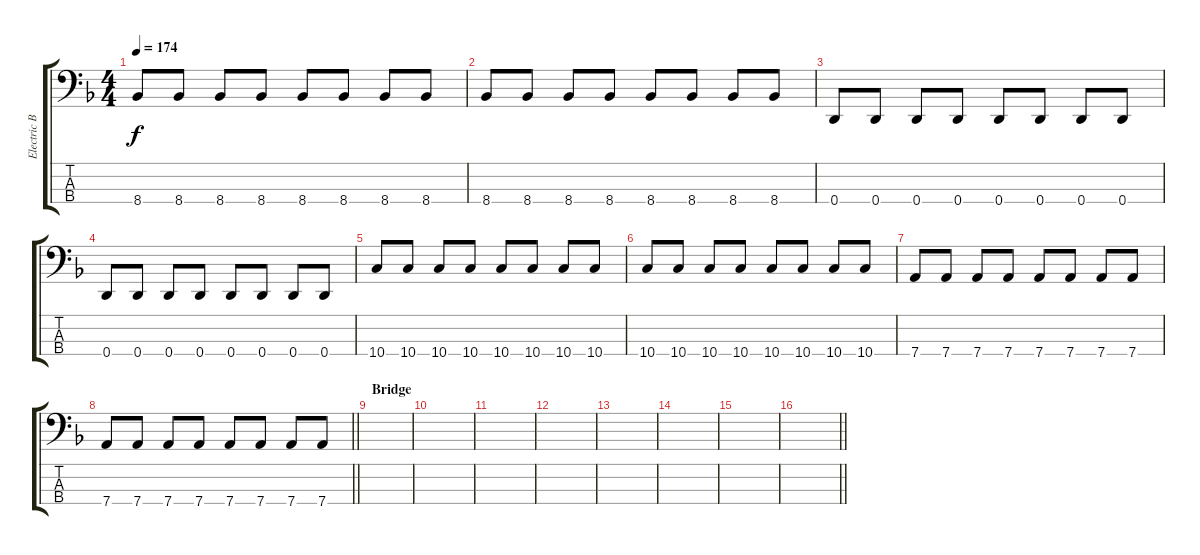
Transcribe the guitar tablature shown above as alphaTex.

\track ("Electric Bass" "Electric B") {instrument electricbasspick}
\staff {score tabs}
\tuning (G2 D2 A1 D1) {hide}
\ts (4 4)
\tempo 174
\clef f4
\ks dminor
8.4.8{dy f} 8.4.8 8.4.8 8.4.8 8.4.8 8.4.8 8.4.8 8.4.8 |
8.4.8 8.4.8 8.4.8 8.4.8 8.4.8 8.4.8 8.4.8 8.4.8 |
0.4.8 0.4.8 0.4.8 0.4.8 0.4.8 0.4.8 0.4.8 0.4.8 |
0.4.8 0.4.8 0.4.8 0.4.8 0.4.8 0.4.8 0.4.8 0.4.8 |
10.4.8 10.4.8 10.4.8 10.4.8 10.4.8 10.4.8 10.4.8 10.4.8 |
10.4.8 10.4.8 10.4.8 10.4.8 10.4.8 10.4.8 10.4.8 10.4.8 |
7.4.8 7.4.8 7.4.8 7.4.8 7.4.8 7.4.8 7.4.8 7.4.8 |
\barLineRight lightlight
7.4.8 7.4.8 7.4.8 7.4.8 7.4.8 7.4.8 7.4.8 7.4.8 |
\section ("" "Bridge")
|
|
|
|
|
|
|
\barLineRight lightlight
